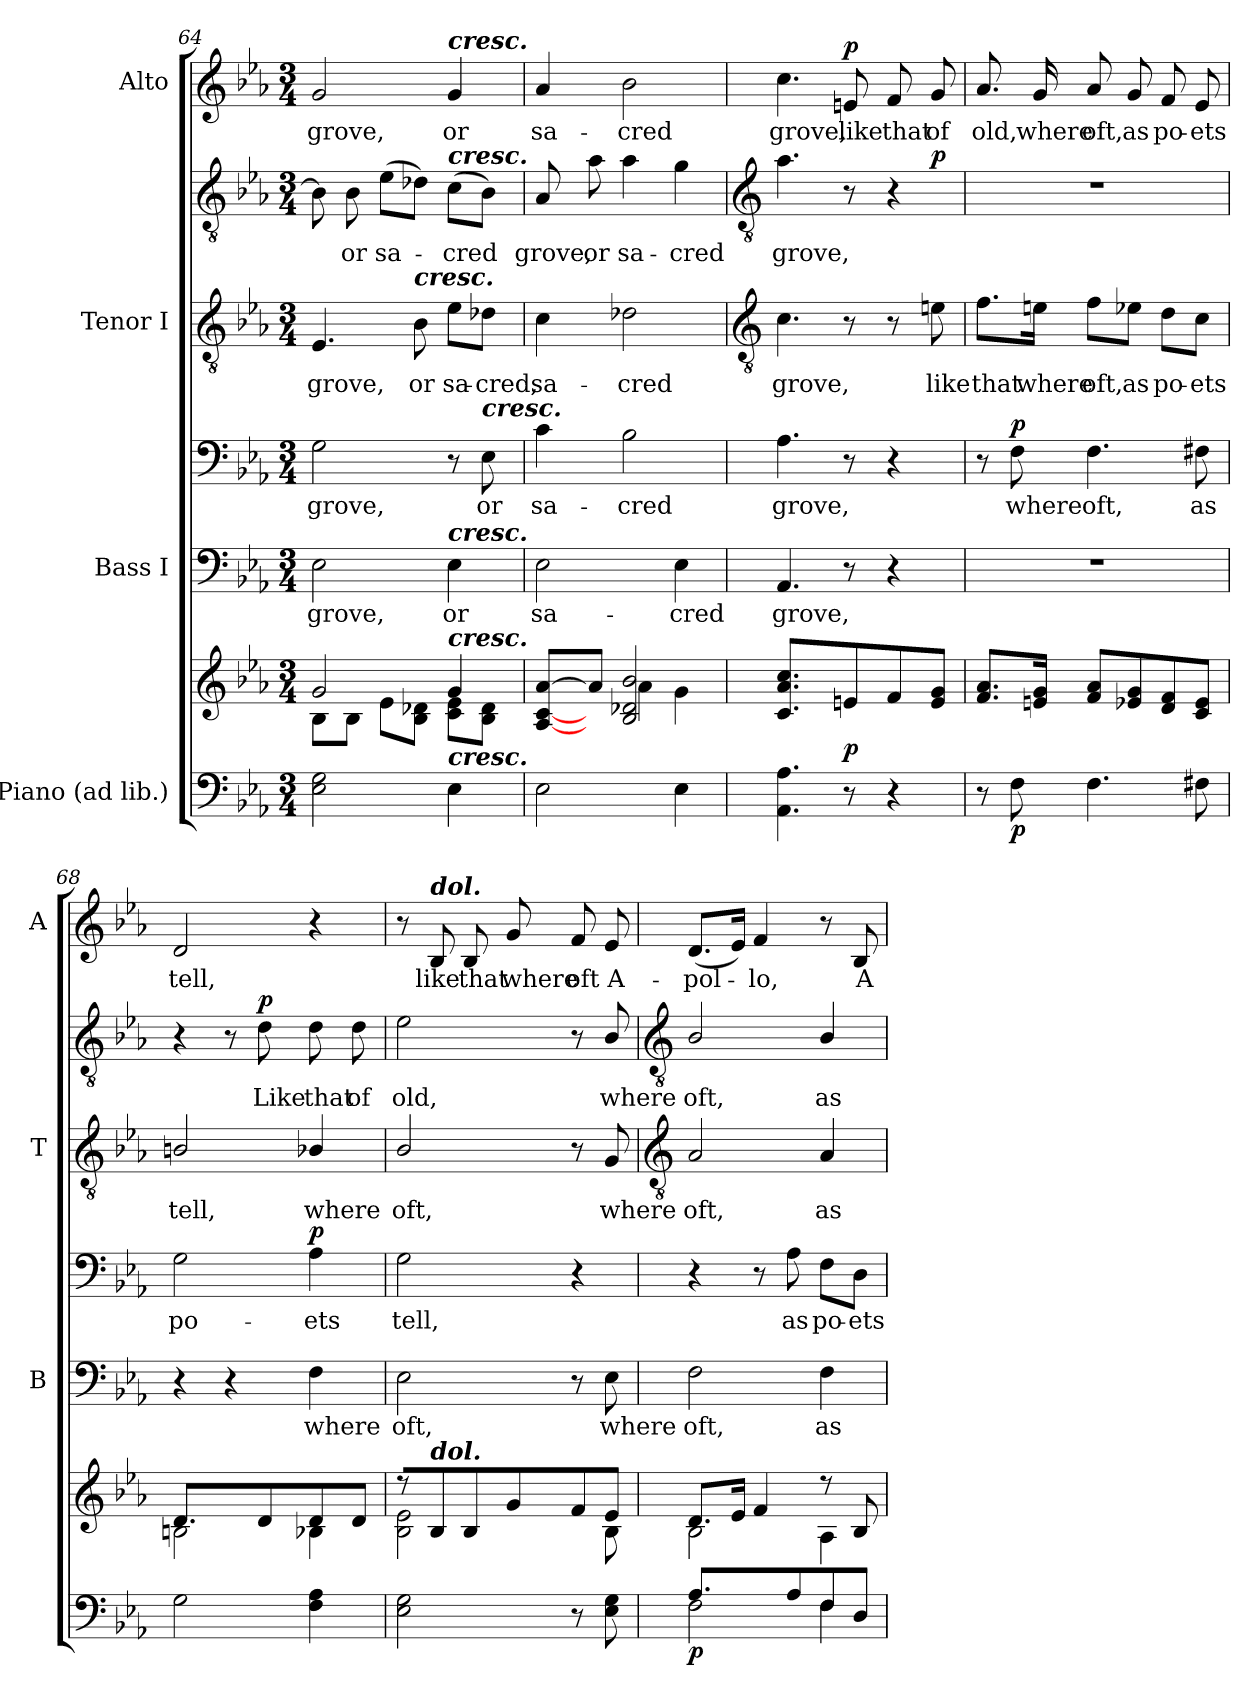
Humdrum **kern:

**kern	**kern	**dynam	**kern	**text	**kern	**text	**dynam	**kern	**text	**kern	**text	**dynam	**kern	**text	**dynam
*part4	*part4	*part4	*part3	*part3	*part3	*part3	*part3	*part2	*part2	*part2	*part2	*part2	*part1	*part1	*part1
*staff7	*staff6	*staff6/7	*staff5	*staff5	*staff4	*staff4	*staff4/5	*staff3	*staff3	*staff2	*staff2	*staff2/3	*staff1	*staff1	*staff1
*I"Piano (ad lib.)	*	*	*I"Bass I	*	*	*	*	*I"Tenor I	*	*	*	*	*I"Alto	*	*
*	*	*	*I'B	*	*	*	*	*I'T	*	*	*	*	*I'A	*	*
*clefF4	*clefG2	*	*clefF4	*	*clefF4	*	*	*clefGv2	*	*clefGv2	*	*	*clefG2	*	*
*k[b-e-a-]	*k[b-e-a-]	*	*k[b-e-a-]	*	*k[b-e-a-]	*	*	*k[b-e-a-]	*	*k[b-e-a-]	*	*	*k[b-e-a-]	*	*
*E-:	*E-:	*	*E-:	*	*E-:	*	*	*E-:	*	*E-:	*	*	*E-:	*	*
*M3/4	*M3/4	*	*M3/4	*	*M3/4	*	*	*M3/4	*	*M3/4	*	*	*M3/4	*	*
=64	=64	=64	=64	=64	=64	=64	=64	=64	=64	=64	=64	=64	=64	=64	=64
*^	*^	*	*	*	*	*	*	*	*	*	*	*	*	*	*
!	!	!	!	!	!	!LO:LY:b	!	!LO:LY:b	!	!	!LO:LY:b	!	!	!	!	!LO:LY:b	!
2.ryy	2E-\ 2G\	2g/	8B-\L	.	2E-	grove,	2G	grove,	.	4.E-	grove,	8B-]	.	.	2g	grove,	.
!	!	!	!	!	!	!	!	!	!	!	!	!	!LO:LY:b	!	!	!	!
.	.	.	8B-\J	.	.	.	.	.	.	.	.	8B-	or	.	.	.	.
!	!	!	!	!	!	!	!	!	!	!	!	!	!LO:LY:b	!	!	!	!
.	.	.	8e-\L	.	.	.	.	.	.	.	.	(>8e-L	sa-	.	.	.	.
!	!	!	!	!	!	!	!	!	!	!LO:TX:a:Bi:t=cresc.	!	!	!	!	!	!	!
!	!	!	!	!	!	!	!	!	!	!	!LO:LY:b	!	!	!	!	!	!
.	.	.	8B-\ 8d-X\J	.	.	.	.	.	.	8B-	or	8d-XJ)	.	.	.	.	.
!	!	!	!	!	!	!	!	!	!	!	!	!	!	!	!LO:TX:a:Bi:t=cresc.	!	!
!	!	!	!	!	!	!	!	!	!	!	!	!LO:TX:a:Bi:t=cresc.	!	!	!	!	!
!	!	!	!	!	!LO:TX:a:Bi:t=cresc.	!	!	!	!	!	!	!	!	!	!	!	!
!	!	!LO:TX:a:Bi:t=cresc.	!	!	!	!	!	!	!	!	!	!	!	!	!	!	!
!	!LO:TX:a:Bi:t=cresc.	!	!	!	!	!	!	!	!	!	!	!	!	!	!	!	!
!	!	!	!	!	!	!LO:LY:b	!	!	!	!	!LO:LY:b	!	!LO:LY:b	!	!	!LO:LY:b	!
.	4E-\	4g/	8c\ 8e-\L	.	4E-	or	8r	.	.	8e-\L	sa-	(>8cL	cred	.	4g	or	.
!	!	!	!	!	!	!	!LO:TX:a:Bi:t=cresc.	!	!	!	!	!	!	!	!	!	!
!	!	!	!	!	!	!	!	!LO:LY:b	!	!	!LO:LY:b	!	!	!	!	!	!
.	.	.	8B-\ 8d-\J	.	.	.	8E-	or	.	8d-X\J	-cred,	8B-J)	.	.	.	.	.
=65	=65	=65	=65	=65	=65	=65	=65	=65	=65	=65	=65	=65	=65	=65	=65	=65	=65
!	!	!	!	!	!	!LO:LY:b	!	!LO:LY:b	!	!	!LO:LY:b	!	!LO:LY:b	!	!	!LO:LY:b	!
2.ryy	2E-\	[8A-/ [8c/ [8a-/L	4ryy	.	2E-	sa-	4c	sa-	.	4c	sa-	8A-	grove,	.	4a-	sa-	.
!	!	!	!	!	!	!	!	!	!	!	!	!	!LO:LY:b	!	!	!	!
.	.	8a-/J]	.	.	.	.	.	.	.	.	.	8a-	or	.	.	.	.
!	!	!	!	!	!	!	!	!LO:LY:b	!	!	!LO:LY:b	!	!LO:LY:b	!	!	!LO:LY:b	!
.	.	2B-/ 2d-X/ 2b-/	4a-\	.	.	.	2B-	-cred	.	2d-X	-cred	4a-	sa-	.	2b-	-cred	.
!	!	!	!	!	!	!LO:LY:b	!	!	!	!	!	!	!LO:LY:b	!	!	!	!
.	4E-\	.	4g\	.	4E-	-cred	.	.	.	.	.	4g	-cred	.	.	.	.
*v	*v	*	*	*	*	*	*	*	*	*	*	*	*	*	*	*	*
!!LO:LB:g=z
=66	=66	=66	=66	=66	=66	=66	=66	=66	=66	=66	=66	=66	=66	=66	=66	=66
*	*	*	*	*	*	*	*	*	*clefGv2	*	*clefGv2	*	*	*	*	*
*^	*	*	*	*	*	*	*	*	*	*	*	*	*	*	*	*
!	!	!	!LO:N:vis=1	!	!	!LO:LY:b	!	!LO:LY:b	!	!	!LO:LY:b	!	!LO:LY:b	!	!	!LO:LY:b	!
*v	*v	*	*	*	*	*	*	*	*	*	*	*	*	*	*	*	*
4.AA- 4.A-	4.c/ 4.a-/ 4.cc/	2.ryy	.	4.AA-	grove,	4.A-	grove,	.	4.c	grove,	4.a-	grove,	.	4.cc	grove,	.
!	!	!	!LO:DY:b	!	!	!	!	!	!	!	!	!	!	!	!LO:LY:b	!LO:DY:b
8r	8en/	.	p	8r	.	8r	.	.	8r	.	8r	.	.	8en	like	p
!	!	!	!	!	!	!	!	!	!	!	!	!	!	!	!LO:LY:b	!
4r	8f/	.	.	4r	.	4r	.	.	8r	.	4r	.	.	8f	that	.
!	!	!	!	!	!	!	!	!	!	!LO:LY:b	!	!	!LO:DY:b=2	!	!LO:LY:b	!
.	8e/ 8g/J	.	.	.	.	.	.	.	8en	like	.	.	p	8g	of	.
=67	=67	=67	=67	=67	=67	=67	=67	=67	=67	=67	=67	=67	=67	=67	=67	=67
!	!	!	!	!LO:N:vis=1	!	!	!	!	!	!LO:LY:b	!LO:N:vis=1	!	!	!	!LO:LY:b	!
8r	8.f/ 8.a-/L	2.ryy	.	2.r	.	8r	.	.	8.f\L	that	2.r	.	.	8.a-	old,	.
!	!	!	!LO:DY:b=2	!	!	!	!LO:LY:b	!LO:DY:b	!	!	!	!	!	!	!	!
8F	.	.	p	.	.	8F	where	p	.	.	.	.	.	.	.	.
!	!	!	!	!	!	!	!	!	!	!LO:LY:b	!	!	!	!	!LO:LY:b	!
.	16en/ 16g/J	.	.	.	.	.	.	.	16en\Jk	where	.	.	.	16g	where	.
!	!	!	!	!	!	!	!LO:LY:b	!	!	!LO:LY:b	!	!	!	!	!LO:LY:b	!
4.F	8f/ 8a-/L	.	.	.	.	4.F	oft,	.	8f\L	oft,	.	.	.	8a-	oft,	.
!	!	!	!	!	!	!	!	!	!	!LO:LY:b	!	!	!	!	!LO:LY:b	!
.	8e-X/ 8g/	.	.	.	.	.	.	.	8e-X\J	as	.	.	.	8g	as	.
!	!	!	!	!	!	!	!	!	!	!LO:LY:b	!	!	!	!	!LO:LY:b	!
.	8d/ 8f/	.	.	.	.	.	.	.	8d\L	po-	.	.	.	8f	po-	.
!	!	!	!	!	!	!	!LO:LY:b	!	!	!LO:LY:b	!	!	!	!	!LO:LY:b	!
8F#X	8c/ 8e-/J	.	.	.	.	8F#X	as	.	8c\J	-ets	.	.	.	8e-	-ets	.
=68	=68	=68	=68	=68	=68	=68	=68	=68	=68	=68	=68	=68	=68	=68	=68	=68
!	!	!	!	!	!	!	!LO:LY:b	!	!	!LO:LY:b	!	!	!	!	!LO:LY:b	!
2G	4.d/	2Bn\	.	4r	.	2G	po-	.	2Bn/	tell,	4r	.	.	2d	tell,	.
.	.	.	.	4r	.	.	.	.	.	.	8r	.	.	.	.	.
!	!	!	!	!	!	!	!	!	!	!	!	!LO:LY:b	!LO:DY:b	!	!	!
.	8d/	.	.	.	.	.	.	.	.	.	8d	Like	p	.	.	.
!	!	!	!	!	!LO:LY:b	!	!LO:LY:b	!LO:DY:b=2	!	!LO:LY:b	!	!LO:LY:b	!	!	!	!
4F 4A-	8d/	4B-X\	.	4F	where	4A-	-ets	p	4B-X/	where	8d	that	.	4r	.	.
!	!	!	!	!	!	!	!	!	!	!	!	!LO:LY:b	!	!	!	!
.	8d/J	.	.	.	.	.	.	.	.	.	8d	of	.	.	.	.
=69	=69	=69	=69	=69	=69	=69	=69	=69	=69	=69	=69	=69	=69	=69	=69	=69
!	!	!	!	!	!LO:LY:b	!	!LO:LY:b	!	!	!LO:LY:b	!	!LO:LY:b	!	!	!	!
2E- 2G	8r	2B-\ 2e-\	.	2E-	oft,	2G	tell,	.	2B-/	oft,	2e-	old,	.	8r	.	.
!	!	!	!	!	!	!	!	!	!	!	!	!	!	!LO:TX:a:Bi:t=dol.	!	!
!	!LO:TX:a:Bi:t=dol.	!	!	!	!	!	!	!	!	!	!	!	!	!	!	!
!	!	!	!	!	!	!	!	!	!	!	!	!	!	!	!LO:LY:b	!
.	8B-/	.	.	.	.	.	.	.	.	.	.	.	.	8B-	like	.
!	!	!	!	!	!	!	!	!	!	!	!	!	!	!	!LO:LY:b	!
.	8B-/	.	.	.	.	.	.	.	.	.	.	.	.	8B-	that	.
!	!	!	!	!	!	!	!	!	!	!	!	!	!	!	!LO:LY:b	!
.	8g/	.	.	.	.	.	.	.	.	.	.	.	.	8g	where	.
!	!	!	!	!	!	!	!	!	!	!	!	!	!	!	!LO:LY:b	!
8r	8f/	8ryy	.	8r	.	4r	.	.	8r	.	8r	.	.	8f	oft	.
!	!	!	!	!	!LO:LY:b	!	!	!	!	!LO:LY:b	!	!LO:LY:b	!	!	!LO:LY:b	!
8E- 8G	8e-/J	8B-\	.	8E-	where	.	.	.	8G	where	8B-/	where	.	8e-	A-	.
!!LO:LB:g=z
=70	=70	=70	=70	=70	=70	=70	=70	=70	=70	=70	=70	=70	=70	=70	=70	=70
*	*	*	*	*	*	*	*	*	*clefGv2	*	*clefGv2	*	*	*	*	*
*^	*	*	*	*	*	*	*	*	*	*	*	*	*	*	*	*
!	!	!	!	!LO:DY:b=2	!	!LO:LY:b	!	!	!	!	!LO:LY:b	!	!LO:LY:b	!	!	!LO:LY:b	!
4.A-/	2F\	8.d/L	2B-\	p	2F	oft,	4r	.	.	2A-	oft,	2B-/	oft,	.	(<8.dL	-pol-	.
.	.	16e-/J	.	.	.	.	.	.	.	.	.	.	.	.	16e-J)	.	.
!	!	!	!	!	!	!	!	!	!	!	!	!	!	!	!	!LO:LY:b	!
.	.	4f/	.	.	.	.	8r	.	.	.	.	.	.	.	4f	-lo,	.
!	!	!	!	!	!	!	!	!LO:LY:b	!	!	!	!	!	!	!	!	!
8A-/	.	.	.	.	.	.	8A-	as	.	.	.	.	.	.	.	.	.
!	!	!	!	!	!	!LO:LY:b	!	!LO:LY:b	!	!	!LO:LY:b	!	!LO:LY:b	!	!	!	!
8F/	4F\	8r	4A-\	.	4F	as	8F\L	po-	.	4A-	as	4B-/	as	.	8r	.	.
!	!	!	!	!	!	!	!	!LO:LY:b	!	!	!	!	!	!	!	!LO:LY:b	!
8D/J	.	8B-/	.	.	.	.	8D\J	-ets	.	.	.	.	.	.	8B-	A-	.
*v	*v	*	*	*	*	*	*	*	*	*	*	*	*	*	*	*	*
*	*v	*v	*	*	*	*	*	*	*	*	*	*	*	*	*	*
=	=	=	=	=	=	=	=	=	=	=	=	=	=	=	=
*-	*-	*-	*-	*-	*-	*-	*-	*-	*-	*-	*-	*-	*-	*-	*-
